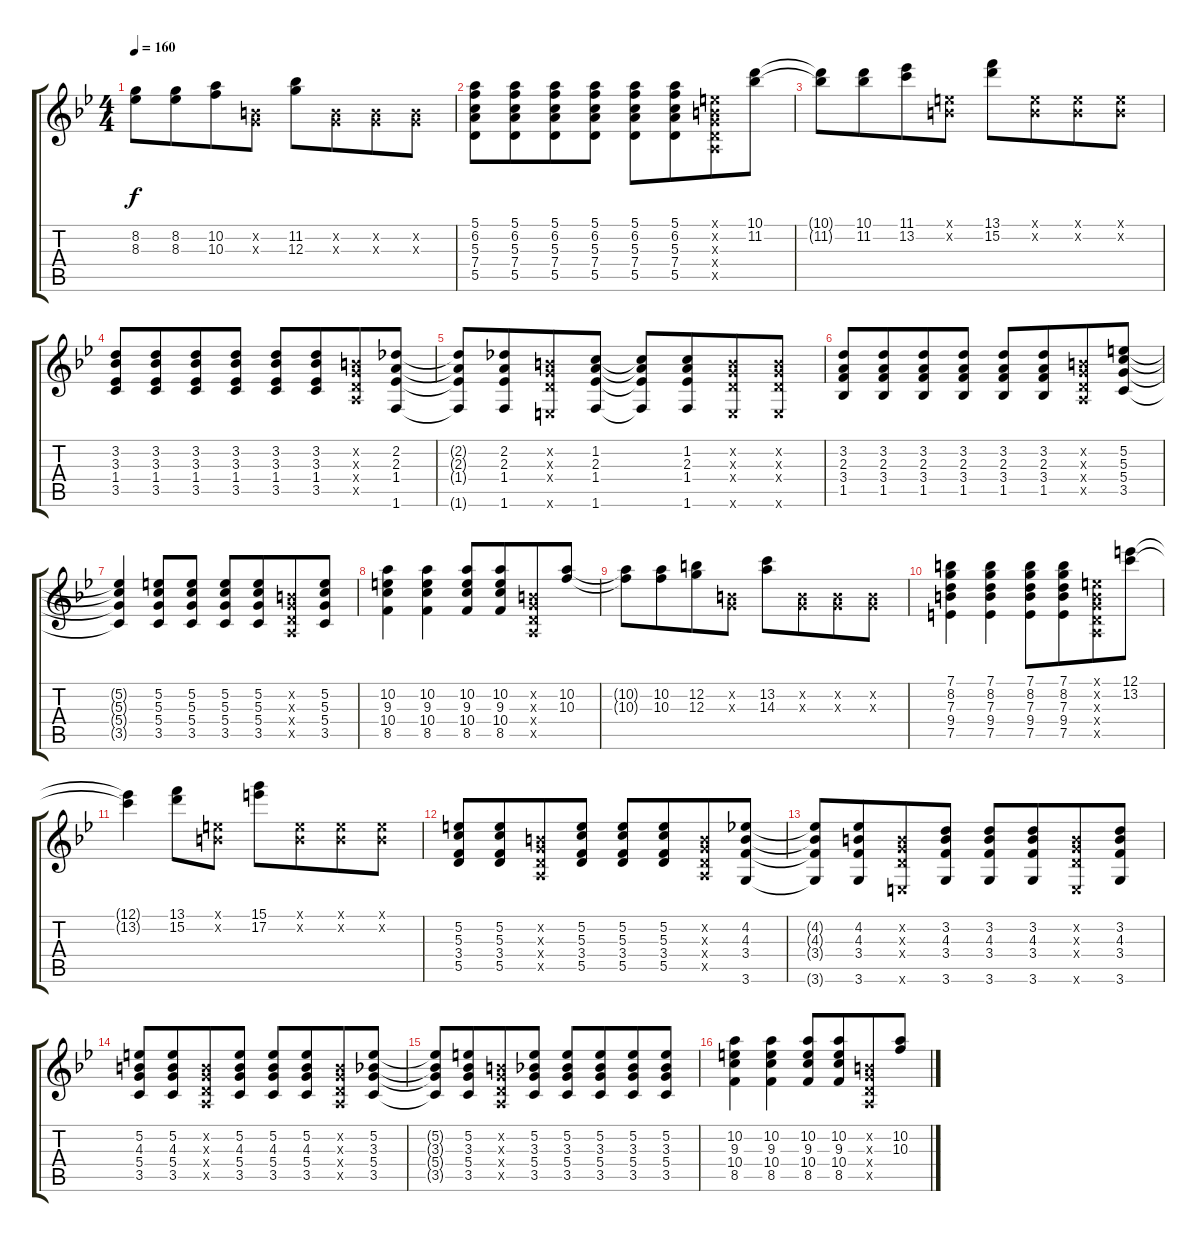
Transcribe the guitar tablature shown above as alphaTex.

\track "" {instrument acousticguitarsteel}
\staff {score tabs}
\tuning (E4 B3 G3 D3 A2 E2) {hide}
\ts (4 4)
\tempo 160
\clef g2
\ks gminor
(8.2{t} 8.3{t}).8{dy f} (8.2 8.3).8{beam merge} (10.2 10.3).8 (0.2{x} 0.3{x}).8 (11.2 12.3).8 (0.2{x} 0.3{x}).8{beam merge} (0.2{x} 0.3{x}).8 (0.2{x} 0.3{x}).8 |
(5.1 6.2 5.3 7.4 5.5).8 (5.1 6.2 5.3 7.4 5.5).8{beam merge} (5.1 6.2 5.3 7.4 5.5).8 (5.1 6.2 5.3 7.4 5.5).8 (5.1 6.2 5.3 7.4 5.5).8 (5.1 6.2 5.3 7.4 5.5).8{beam merge} (0.1{x} 0.2{x} 0.3{x} 0.4{x} 0.5{x}).8 (10.1 11.2).8 |
(10.1{t} 11.2{t}).8 (10.1 11.2).8{beam merge} (11.1 13.2).8 (0.1{x} 0.2{x}).8 (13.1 15.2).8 (0.1{x} 0.2{x}).8{beam merge} (0.1{x} 0.2{x}).8 (0.1{x} 0.2{x}).8 |
(3.2 3.3 1.4 3.5).8 (3.2 3.3 1.4 3.5).8{beam merge} (3.2 3.3 1.4 3.5).8 (3.2 3.3 1.4 3.5).8 (3.2 3.3 1.4 3.5).8 (3.2 3.3 1.4 3.5).8{beam merge} (0.2{x} 0.3{x} 0.4{x} 0.5{x}).8 (2.2 2.3 1.4 1.6).8 |
(2.2{t} 2.3{t} 1.4{t} 1.6{t}).8 (2.2 2.3 1.4 1.6).8{beam merge} (0.2{x} 0.3{x} 0.4{x} 0.6{x}).8 (1.2 2.3 1.4 1.6).8 (1.2{t} 2.3{t} 1.4{t} 1.6{t}).8 (1.2 2.3 1.4 1.6).8{beam merge} (0.2{x} 0.3{x} 0.4{x} 0.6{x}).8 (0.2{x} 0.3{x} 0.4{x} 0.6{x}).8 |
(3.2 2.3 3.4 1.5).8 (3.2 2.3 3.4 1.5).8{beam merge} (3.2 2.3 3.4 1.5).8 (3.2 2.3 3.4 1.5).8 (3.2 2.3 3.4 1.5).8 (3.2 2.3 3.4 1.5).8{beam merge} (0.2{x} 0.3{x} 0.4{x} 0.5{x}).8 (5.2 5.3 5.4 3.5).8 |
(5.2{t} 5.3{t} 5.4{t} 3.5{t}).4 (5.2 5.3 5.4 3.5).8 (5.2 5.3 5.4 3.5).8 (5.2 5.3 5.4 3.5).8 (5.2 5.3 5.4 3.5).8{beam merge} (0.2{x} 0.3{x} 0.4{x} 0.5{x}).8 (5.2 5.3 5.4 3.5).8 |
(10.2 9.3 10.4 8.5).4 (10.2 9.3 10.4 8.5).4 (10.2 9.3 10.4 8.5).8 (10.2 9.3 10.4 8.5).8{beam merge} (0.2{x} 0.3{x} 0.4{x} 0.5{x}).8 (10.2 10.3).8 |
(10.2{t} 10.3{t}).8 (10.2 10.3).8{beam merge} (12.2 12.3).8 (0.2{x} 0.3{x}).8 (13.2 14.3).8 (0.2{x} 0.3{x}).8{beam merge} (0.2{x} 0.3{x}).8 (0.2{x} 0.3{x}).8 |
(7.1 8.2 7.3 9.4 7.5).4 (7.1 8.2 7.3 9.4 7.5).4 (7.1 8.2 7.3 9.4 7.5).8 (7.1 8.2 7.3 9.4 7.5).8{beam merge} (0.1{x} 0.2{x} 0.3{x} 0.4{x} 0.5{x}).8 (12.1 13.2).8 |
(12.1{t} 13.2{t}).4 (13.1 15.2).8 (0.1{x} 0.2{x}).8 (15.1 17.2).8 (0.1{x} 0.2{x}).8{beam merge} (0.1{x} 0.2{x}).8 (0.1{x} 0.2{x}).8 |
(5.2 5.3 3.4 5.5).8 (5.2 5.3 3.4 5.5).8{beam merge} (0.2{x} 0.3{x} 0.4{x} 0.5{x}).8 (5.2 5.3 3.4 5.5).8 (5.2 5.3 3.4 5.5).8 (5.2 5.3 3.4 5.5).8{beam merge} (0.2{x} 0.3{x} 0.4{x} 0.5{x}).8 (4.2 4.3 3.4 3.6).8 |
(4.2{t} 4.3{t} 3.4{t} 3.6{t}).8 (4.2 4.3 3.4 3.6).8{beam merge} (0.2{x} 0.3{x} 0.4{x} 0.6{x}).8 (3.2 4.3 3.4 3.6).8 (3.2 4.3 3.4 3.6).8 (3.2 4.3 3.4 3.6).8{beam merge} (0.2{x} 0.3{x} 0.4{x} 0.6{x}).8 (3.2 4.3 3.4 3.6).8 |
(5.2 4.3 5.4 3.5).8 (5.2 4.3 5.4 3.5).8{beam merge} (0.2{x} 0.3{x} 0.4{x} 0.5{x}).8 (5.2 4.3 5.4 3.5).8 (5.2 4.3 5.4 3.5).8 (5.2 4.3 5.4 3.5).8{beam merge} (0.2{x} 0.3{x} 0.4{x} 0.5{x}).8 (5.2 3.3 5.4 3.5).8 |
(5.2{t} 3.3{t} 5.4{t} 3.5{t}).8 (5.2 3.3 5.4 3.5).8{beam merge} (0.2{x} 0.3{x} 0.4{x} 0.5{x}).8 (5.2 3.3 5.4 3.5).8 (5.2 3.3 5.4 3.5).8 (5.2 3.3 5.4 3.5).8{beam merge} (5.2 3.3 5.4 3.5).8 (5.2 3.3 5.4 3.5).8 |
(10.2 9.3 10.4 8.5).4 (10.2 9.3 10.4 8.5).4 (10.2 9.3 10.4 8.5).8 (10.2 9.3 10.4 8.5).8{beam merge} (0.2{x} 0.3{x} 0.4{x} 0.5{x}).8 (10.2 10.3).8
